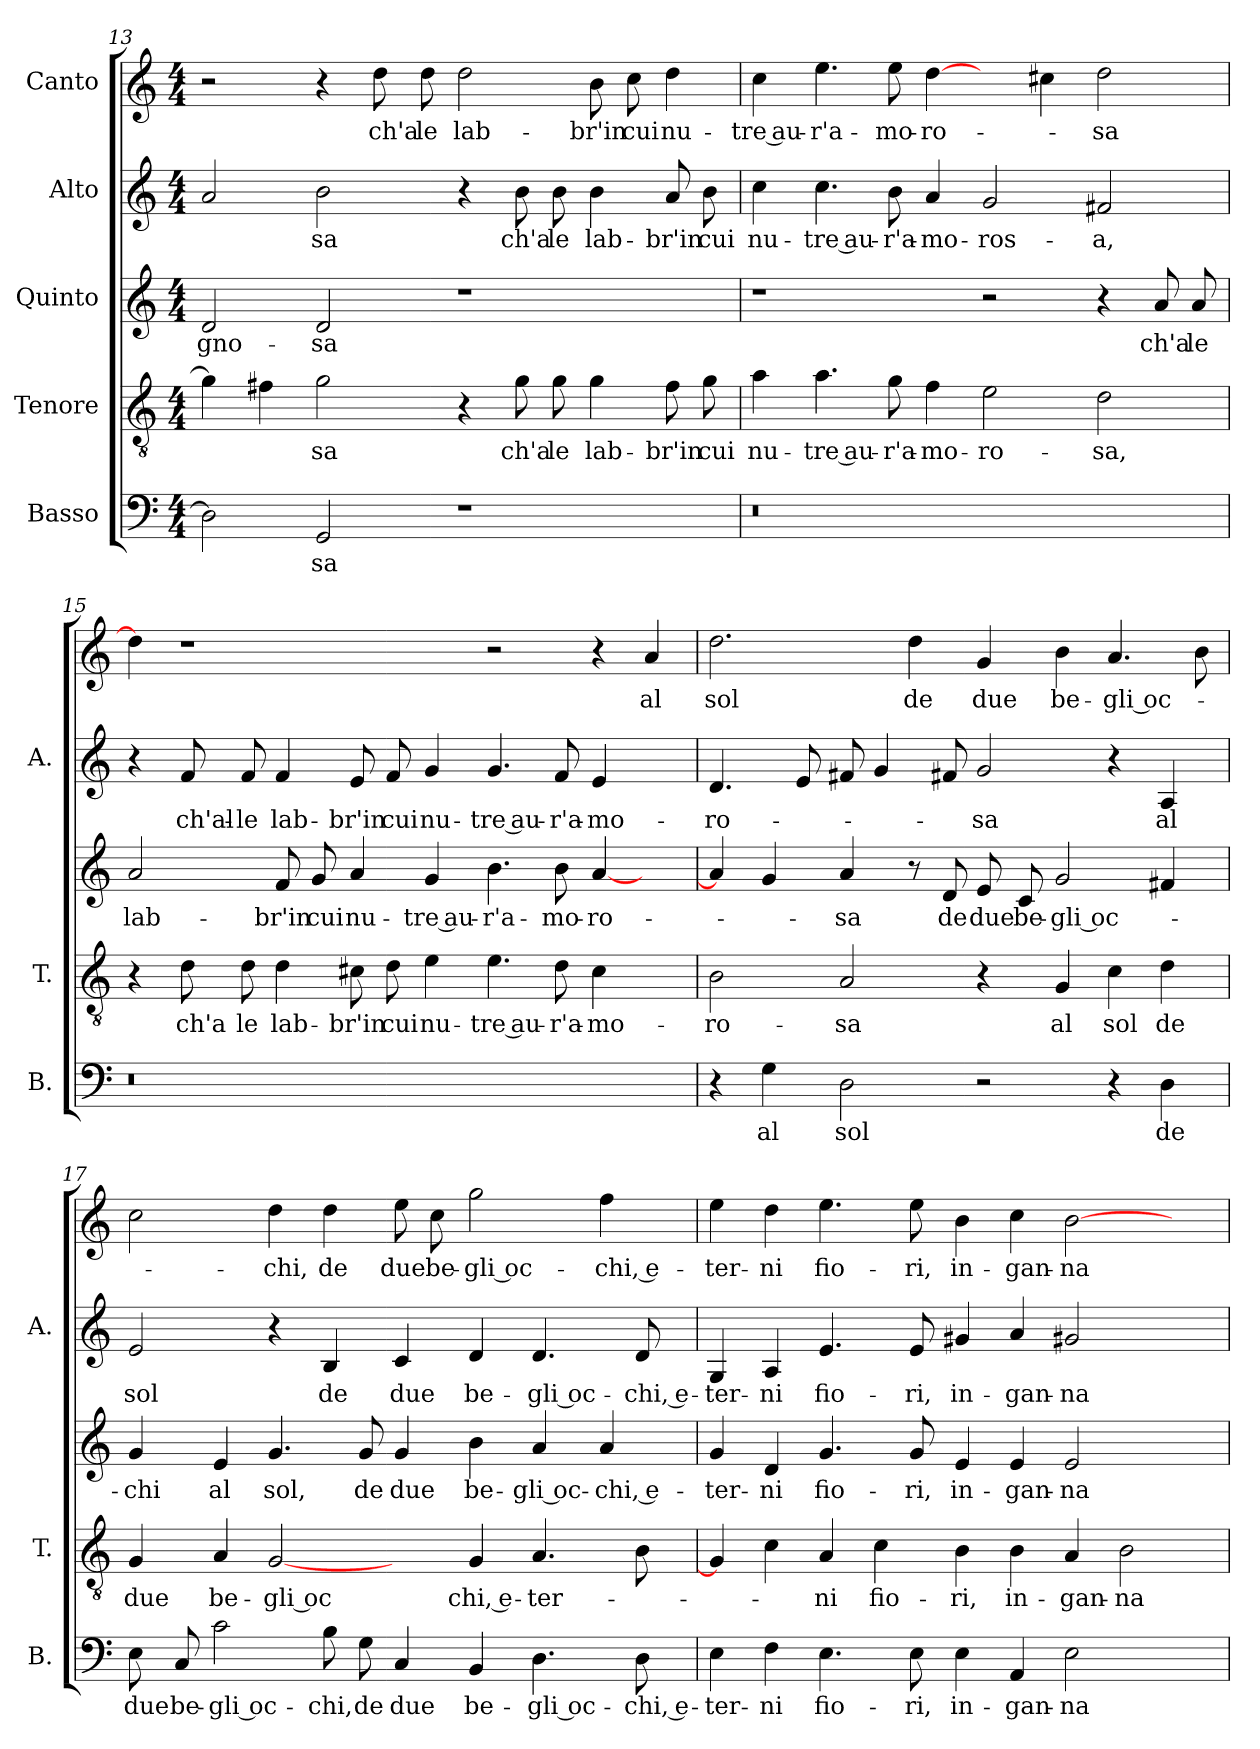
**kern	**text	**kern	**text	**kern	**text	**kern	**text	**kern	**text
*part5	*part5	*part4	*part4	*part3	*part3	*part2	*part2	*part1	*part1
*staff5	*staff5	*staff4	*staff4	*staff3	*staff3	*staff2	*staff2	*staff1	*staff1
*I"Basso	*	*I"Tenore	*	*I"Quinto	*	*I"Alto	*	*I"Canto	*
*I'B.	*	*I'T.	*	*	*	*I'A.	*	*	*
*clefF4	*	*clefGv2	*	*clefG2	*	*clefG2	*	*clefG2	*
*k[]	*	*k[]	*	*k[]	*	*k[]	*	*k[]	*
*C:	*	*C:	*	*C:	*	*C:	*	*C:	*
*M4/4	*	*M4/4	*	*M4/4	*	*M4/4	*	*M4/4	*
=13	=13	=13	=13	=13	=13	=13	=13	=13	=13
2D\]	.	4g\]	.	2d/	-gno-	2a/	.	2r	.
.	.	4f#X\	.	.	.	.	.	.	.
2GG/	-sa	2g\	-sa	2d/	-sa	2b\	-sa	4r	.
.	.	.	.	.	.	.	.	8dd\	ch'a
.	.	.	.	.	.	.	.	8dd\	le
1r	.	4r	.	1r	.	4r	.	2dd\	lab-
.	.	8g\	ch'a	.	.	8b\	ch'a	.	.
.	.	8g\	le	.	.	8b\	le	.	.
.	.	4g\	lab-	.	.	4b\	lab-	8b\	-br'in
.	.	.	.	.	.	.	.	8cc\	cui
.	.	8f#\	-br'in	.	.	8a/	-br'in	4dd\	nu-
.	.	8g\	cui	.	.	8b\	cui	.	.
=14	=14	=14	=14	=14	=14	=14	=14	=14	=14
!LO:N:vis=0	!	!	!	!	!	!	!	!	!
1r	.	4a\	nu-	1r	.	4cc\	nu-	4cc\	-tre au-
.	.	4.a\	-tre au-	.	.	4.cc\	-tre au-	4.ee\	-r'a-
.	.	8g\	-r'a-	.	.	8b\	-r'a-	8ee\	-mo-
.	.	4f\	-mo-	.	.	4a/	-mo-	[4dd\	-ro-
1ryy	.	2e\	-ro-	2r	.	2g/	-ros-	4ryy	.
.	.	.	.	.	.	.	.	4cc#X\	.
.	.	2d\	-sa,	4r	.	2f#X/	-a,	2dd\	-sa
.	.	.	.	8a/	ch'a	.	.	.	.
.	.	.	.	8a/	le	.	.	.	.
=15	=15	=15	=15	=15	=15	=15	=15	=15	=15
!LO:N:vis=0	!	!	!	!	!	!	!	!	!
1r	.	4r	.	2a/	lab-	4r	.	4dd\]	.
.	.	8d\	ch'a	.	.	8f/	ch'al-	1r	.
.	.	8d\	le	.	.	8f/	-le	.	.
.	.	4d\	lab-	8f/	-br'in	4f/	lab-	.	.
.	.	.	.	8g/	cui	.	.	.	.
.	.	8c#X\	-br'in	4a/	nu-	8e/	-br'in	.	.
.	.	8d\	cui	.	.	8f/	cui	.	.
1ryy	.	4e\	nu-	4g/	-tre au-	4g/	nu-	.	.
.	.	4.e\	-tre au-	4.b\	-r'a-	4.g/	-tre au-	2r	.
.	.	8d\	-r'a-	8b\	-mo-	8f/	-r'a-	.	.
.	.	4c#\	-mo-	[4a/	-ro-	4e/	-mo-	4r	.
4ryy	.	4ryy	.	4ryy	.	4ryy	.	4a/	al
=16	=16	=16	=16	=16	=16	=16	=16	=16	=16
4r	.	2B\	-ro-	4a/]	.	4.d/	-ro-	2.dd\	sol
4G\	al	.	.	4g/	.	.	.	.	.
.	.	.	.	.	.	8e/	.	.	.
2D\	sol	2A/	-sa	4a/	-sa	8f#X/	.	.	.
.	.	.	.	.	.	4g/	.	.	.
.	.	.	.	8r	.	.	.	4dd\	de
.	.	.	.	8d/	de	8f#X/	.	.	.
2r	.	4r	.	8e/	due	2g/	-sa	4g/	due
.	.	.	.	8c/	be-	.	.	.	.
.	.	4G/	al	2g/	-gli oc-	.	.	4b\	be-
4r	.	4c\	sol	.	.	4r	.	4.a/	-gli oc-
4D\	de	4d\	de	4f#X/	.	4A/	al	.	.
.	.	.	.	.	.	.	.	8b\	.
=17	=17	=17	=17	=17	=17	=17	=17	=17	=17
8E\	due	4G/	due	4g/	-chi	2e/	sol	2cc\	.
8C/	be-	.	.	.	.	.	.	.	.
2c\	-gli oc-	4A/	be-	4e/	al	.	.	.	.
.	.	[2G/	-gli oc	4.g/	sol,	4r	.	4dd\	-chi,
8B\	-chi,	.	.	.	.	4B/	de	4dd\	de
8G\	de	.	.	8g/	de	.	.	.	.
4C/	due	4ryy	.	4g/	due	4c/	due	8ee\	due
.	.	.	.	.	.	.	.	8cc\	be-
4BB/	be-	4G/	chi, e-	4b\	be-	4d/	be-	2gg\	-gli oc-
4.D\	-gli oc-	4.A/	-ter-	4a/	-gli oc-	4.d/	-gli oc-	.	.
.	.	.	.	4a/	-chi, e-	.	.	4ff\	-chi, e-
8D\	-chi, e-	8B\	.	.	.	8d/	-chi, e-	.	.
=18	=18	=18	=18	=18	=18	=18	=18	=18	=18
4E\	-ter-	4G/]	.	4g/	-ter-	4G/	-ter-	4ee\	-ter-
4F\	-ni	4c\	.	4d/	-ni	4A/	-ni	4dd\	-ni
4.E\	fio-	4A/	-ni	4.g/	fio-	4.e/	fio-	4.ee\	fio-
.	.	4c\	fio-	.	.	.	.	.	.
8E\	-ri,	.	.	8g/	-ri,	8e/	-ri,	8ee\	-ri,
4E\	in-	4B\	-ri,	4e/	in-	4g#X/	in-	4b\	in-
4AA/	-gan-	4B\	in-	4e/	-gan-	4a/	-gan-	4cc\	-gan-
2E\	-na-	4A/	-gan-	2e/	-na-	2g#X/	-na-	[2b\	-na-
.	.	2B\	-na-	.	.	.	.	.	.
4ryy	.	.	.	4ryy	.	4ryy	.	4ryy	.
=	=	=	=	=	=	=	=	=	=
*-	*-	*-	*-	*-	*-	*-	*-	*-	*-
